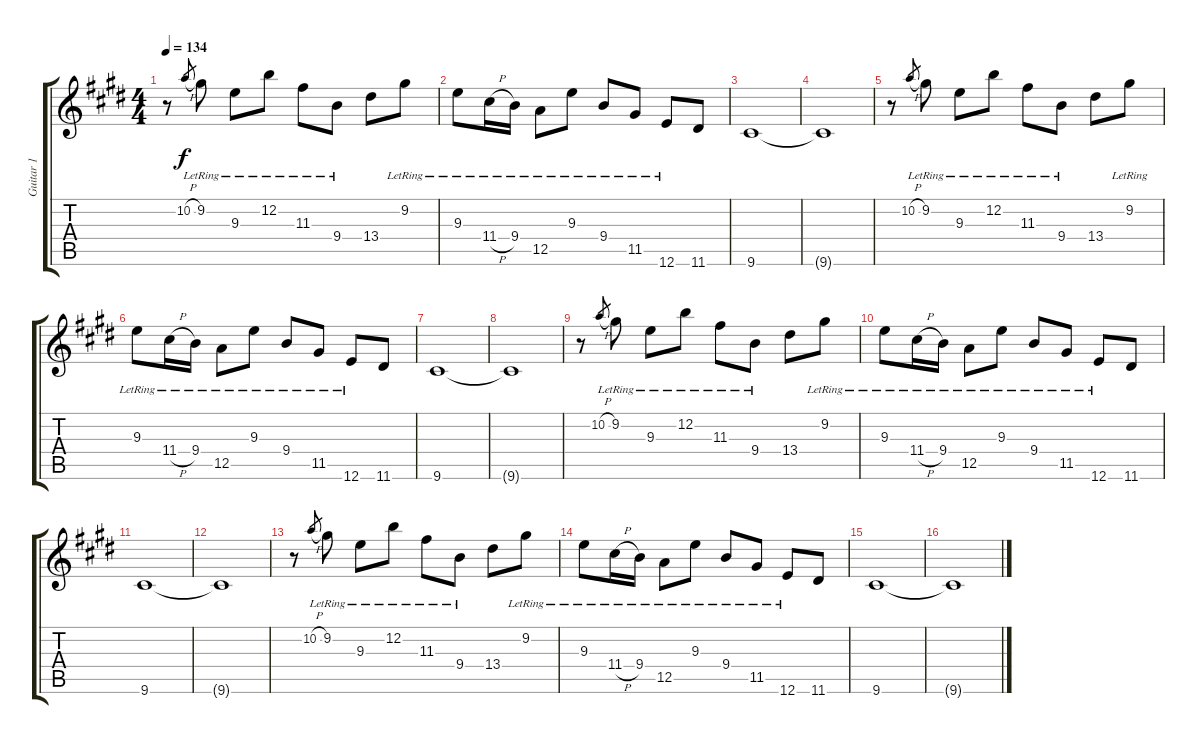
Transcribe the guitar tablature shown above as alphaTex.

\track ("Guitar 1" "Guitar 1") {instrument overdrivenguitar}
\staff {score tabs}
\tuning (E4 B3 G3 D3 A2 E2) {hide}
\ts (4 4)
\tempo 134
\clef g2
\ks e
r.8{dy f} 10.2{h}.8{gr} 9.2{lr}.8 9.3{lr}.8 12.2{lr}.8 11.3{lr}.8 9.4{lr}.8 13.4.8 9.2{lr}.8 |
9.3{lr}.8 11.4{h lr}.16 9.4{lr}.16 12.5{lr}.8 9.3{lr}.8 9.4{lr}.8 11.5{lr}.8 12.6{lr}.8 11.6.8 |
9.6.1 |
9.6{t}.1 |
r.8 10.2{h}.8{gr} 9.2{lr}.8 9.3{lr}.8 12.2{lr}.8 11.3{lr}.8 9.4{lr}.8 13.4.8 9.2{lr}.8 |
9.3{lr}.8 11.4{h lr}.16 9.4{lr}.16 12.5{lr}.8 9.3{lr}.8 9.4{lr}.8 11.5{lr}.8 12.6{lr}.8 11.6.8 |
9.6.1 |
9.6{t}.1 |
r.8 10.2{h}.8{gr} 9.2{lr}.8 9.3{lr}.8 12.2{lr}.8 11.3{lr}.8 9.4{lr}.8 13.4.8 9.2{lr}.8 |
9.3{lr}.8 11.4{h lr}.16 9.4{lr}.16 12.5{lr}.8 9.3{lr}.8 9.4{lr}.8 11.5{lr}.8 12.6{lr}.8 11.6.8 |
9.6.1 |
9.6{t}.1 |
r.8 10.2{h}.8{gr} 9.2{lr}.8 9.3{lr}.8 12.2{lr}.8 11.3{lr}.8 9.4{lr}.8 13.4.8 9.2{lr}.8 |
9.3{lr}.8 11.4{h lr}.16 9.4{lr}.16 12.5{lr}.8 9.3{lr}.8 9.4{lr}.8 11.5{lr}.8 12.6{lr}.8 11.6.8 |
9.6.1 |
9.6{t}.1
